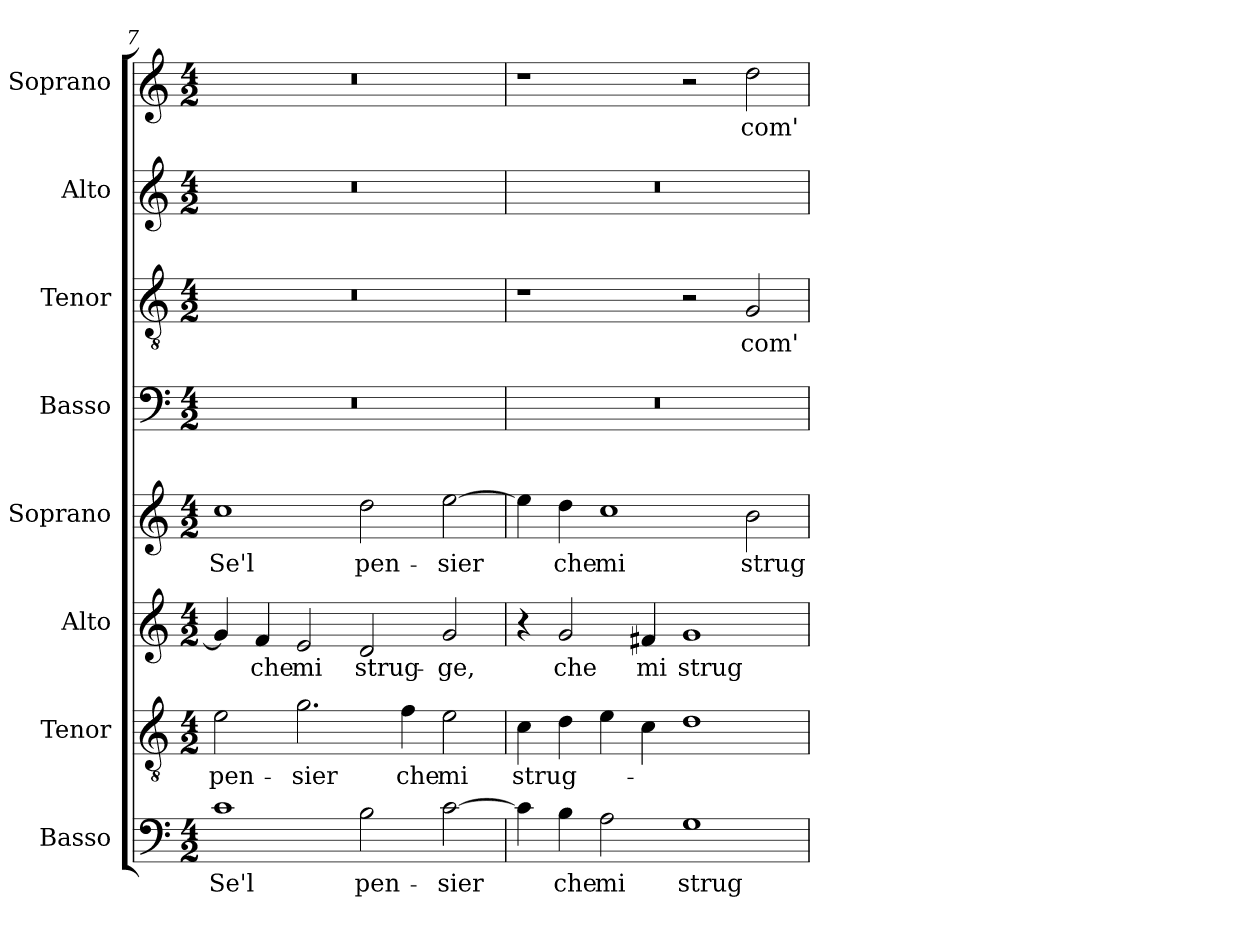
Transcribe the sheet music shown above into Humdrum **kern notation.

**kern	**text	**kern	**text	**kern	**text	**kern	**text	**kern	**kern	**text	**kern	**kern	**text
*part8	*part8	*part7	*part7	*part6	*part6	*part5	*part5	*part4	*part3	*part3	*part2	*part1	*part1
*staff8	*staff8	*staff7	*staff7	*staff6	*staff6	*staff5	*staff5	*staff4	*staff3	*staff3	*staff2	*staff1	*staff1
*I"Basso	*	*I"Tenor	*	*I"Alto	*	*I"Soprano	*	*I"Basso	*I"Tenor	*	*I"Alto	*I"Soprano	*
*	*	*I'T.	*	*I'A.	*	*I'Sop.	*	*	*I'T.	*	*I'A.	*I'Sop.	*
*clefF4	*	*clefGv2	*	*clefG2	*	*clefG2	*	*clefF4	*clefGv2	*	*clefG2	*clefG2	*
*	*	*ITrd7c12	*	*	*	*	*	*	*ITrd7c12	*	*	*	*
*k[]	*	*k[]	*	*k[]	*	*k[]	*	*k[]	*k[]	*	*k[]	*k[]	*
*C:	*	*C:	*	*C:	*	*C:	*	*C:	*C:	*	*C:	*C:	*
*M4/2	*	*M4/2	*	*M4/2	*	*M4/2	*	*M4/2	*M4/2	*	*M4/2	*M4/2	*
=7	=7	=7	=7	=7	=7	=7	=7	=7	=7	=7	=7	=7	=7
!	!LO:LY:b:color=#000000	!	!	!	!	!	!	!	!	!	!	!	!
!	!	!	!LO:LY:b:color=#000000	!	!	!	!	!	!	!	!	!	!
!	!	!	!	!	!	!	!LO:LY:b:color=#000000	!LO:N:vis=1	!LO:N:vis=1	!	!LO:N:vis=1	!LO:N:vis=1	!
1ci	Se'l	2Ei\	pen-	4gi/]	.	1cci	Se'l	0r	0r	.	0r	0r	.
!	!	!	!	!	!LO:LY:b:color=#000000	!	!	!	!	!	!	!	!
.	.	.	.	4fi/	che	.	.	.	.	.	.	.	.
!	!	!	!LO:LY:b:color=#000000	!	!	!	!	!	!	!	!	!	!
!	!	!	!	!	!LO:LY:b:color=#000000	!	!	!	!	!	!	!	!
.	.	2.Gi\	-sier	2ei/	mi	.	.	.	.	.	.	.	.
!	!LO:LY:b:color=#000000	!	!	!	!	!	!	!	!	!	!	!	!
!	!	!	!	!	!LO:LY:b:color=#000000	!	!	!	!	!	!	!	!
!	!	!	!	!	!	!	!LO:LY:b:color=#000000	!	!	!	!	!	!
2Bi\	pen-	.	.	2di/	strug-	2ddi\	pen-	.	.	.	.	.	.
!	!	!	!LO:LY:b:color=#000000	!	!	!	!	!	!	!	!	!	!
.	.	4Fi\	che	.	.	.	.	.	.	.	.	.	.
!	!LO:LY:b:color=#000000	!	!	!	!	!	!	!	!	!	!	!	!
!	!	!	!LO:LY:b:color=#000000	!	!	!	!	!	!	!	!	!	!
!	!	!	!	!	!LO:LY:b:color=#000000	!	!	!	!	!	!	!	!
!	!	!	!	!	!	!	!LO:LY:b:color=#000000	!	!	!	!	!	!
[2ci\	-sier	2Ei\	mi	2gi/	-ge,	[2eei\	-sier	.	.	.	.	.	.
!!LO:LB:g=z
=8	=8	=8	=8	=8	=8	=8	=8	=8	=8	=8	=8	=8	=8
!	!	!	!LO:LY:b:color=#000000	!	!	!	!	!LO:N:vis=1	!	!	!LO:N:vis=1	!	!
4ci\]	.	4Ci\	strug-	4r	.	4eei\]	.	0r	1r	.	0r	1r	.
!	!LO:LY:b:color=#000000	!	!	!	!	!	!	!	!	!	!	!	!
!	!	!	!	!	!LO:LY:b:color=#000000	!	!	!	!	!	!	!	!
!	!	!	!	!	!	!	!LO:LY:b:color=#000000	!	!	!	!	!	!
4Bi\	che	4Di\	.	2gi/	che	4ddi\	che	.	.	.	.	.	.
!	!LO:LY:b:color=#000000	!	!	!	!	!	!	!	!	!	!	!	!
!	!	!	!	!	!	!	!LO:LY:b:color=#000000	!	!	!	!	!	!
2Ai\	mi	4Ei\	.	.	.	1cci	mi	.	.	.	.	.	.
!	!	!	!	!	!LO:LY:b:color=#000000	!	!	!	!	!	!	!	!
.	.	4Ci\	.	4f#Xi/	mi	.	.	.	.	.	.	.	.
!	!LO:LY:b:color=#000000	!	!	!	!	!	!	!	!	!	!	!	!
!	!	!	!	!	!LO:LY:b:color=#000000	!	!	!	!	!	!	!	!
1Gi	strug-	1Di	.	1gi	strug-	.	.	.	2r	.	.	2r	.
!	!	!	!	!	!	!	!LO:LY:b:color=#000000	!	!	!	!	!	!
!	!	!	!	!	!	!	!	!	!	!LO:LY:b:color=#000000	!	!	!
!	!	!	!	!	!	!	!	!	!	!	!	!	!LO:LY:b:color=#000000
.	.	.	.	.	.	2bi\	strug-	.	2GGi/	com'	.	2ddi\	com'
=	=	=	=	=	=	=	=	=	=	=	=	=	=
*-	*-	*-	*-	*-	*-	*-	*-	*-	*-	*-	*-	*-	*-
